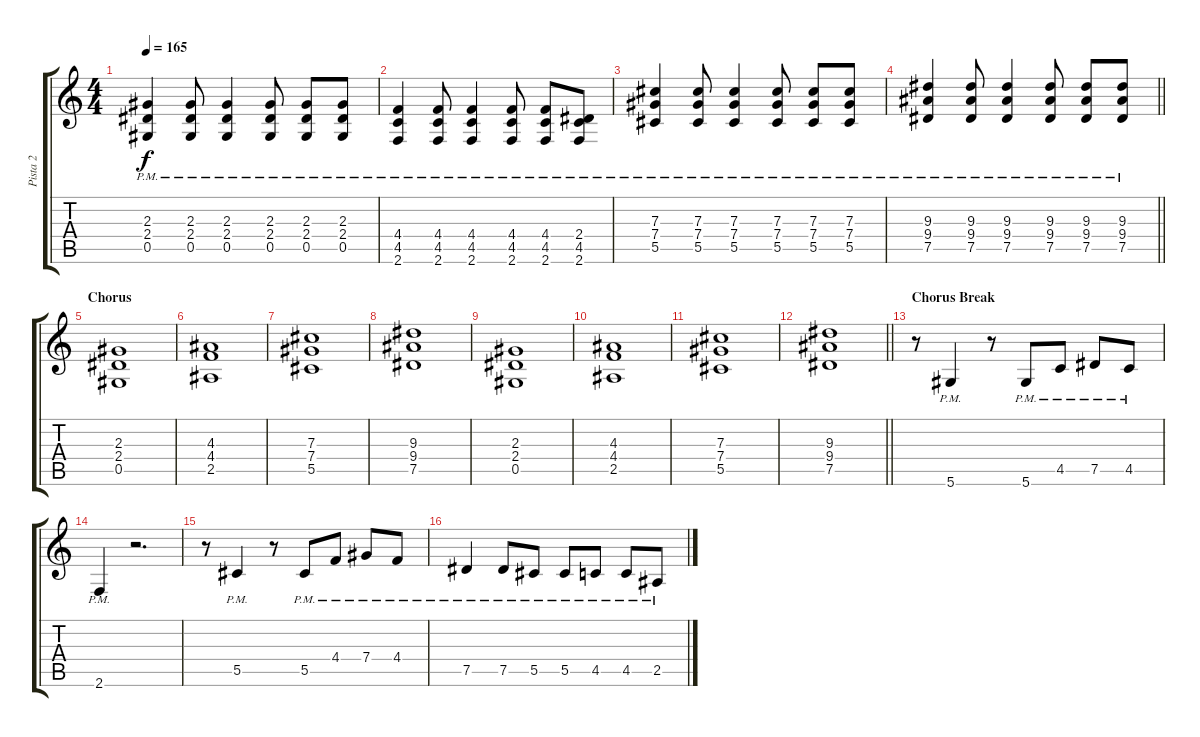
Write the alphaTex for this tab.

\track ("Pista 2" "Pista 2") {instrument overdrivenguitar}
\staff {score tabs}
\tuning (Eb4 Bb3 Gb3 Db3 Ab2 Eb2) {hide}
\ts (4 4)
\tempo 165
\clef g2
\ks c
(2.3{pm} 2.4{pm} 0.5{pm}).4{dy f} (2.3{pm} 2.4{pm} 0.5{pm}).8 (2.3{pm} 2.4{pm} 0.5{pm}).4 (2.3{pm} 2.4{pm} 0.5{pm}).8 (2.3{pm} 2.4{pm} 0.5{pm}).8 (2.3{pm} 2.4{pm} 0.5{pm}).8 |
(4.4{pm} 4.5{pm} 2.6{pm}).4 (4.4{pm} 4.5{pm} 2.6{pm}).8 (4.4{pm} 4.5{pm} 2.6{pm}).4 (4.4{pm} 4.5{pm} 2.6{pm}).8 (4.4{pm} 4.5{pm} 2.6{pm}).8 (2.4{pm} 4.5{pm} 2.6{pm}).8 |
(7.3{pm} 7.4{pm} 5.5{pm}).4 (7.3{pm} 7.4{pm} 5.5{pm}).8 (7.3{pm} 7.4{pm} 5.5{pm}).4 (7.3{pm} 7.4{pm} 5.5{pm}).8 (7.3{pm} 7.4{pm} 5.5{pm}).8 (7.3{pm} 7.4{pm} 5.5{pm}).8 |
\barLineRight lightlight
(9.3{pm} 9.4{pm} 7.5{pm}).4 (9.3{pm} 9.4{pm} 7.5{pm}).8 (9.3{pm} 9.4{pm} 7.5{pm}).4 (9.3{pm} 9.4{pm} 7.5{pm}).8 (9.3{pm} 9.4{pm} 7.5{pm}).8 (9.3{pm} 9.4{pm} 7.5{pm}).8 |
\section ("" "Chorus")
(2.3 2.4 0.5).1 |
(4.3 4.4 2.5).1 |
(7.3 7.4 5.5).1 |
(9.3 9.4 7.5).1 |
(2.3 2.4 0.5).1 |
(4.3 4.4 2.5).1 |
(7.3 7.4 5.5).1 |
\barLineRight lightlight
(9.3 9.4 7.5).1 |
\section ("" "Chorus Break")
r.8 5.6{pm}.4 r.8 5.6{pm}.8 4.5{pm}.8 7.5{pm}.8 4.5{pm}.8 |
2.6{pm}.4 r.2{d} |
r.8 5.5{pm}.4 r.8 5.5{pm}.8 4.4{pm}.8 7.4{pm}.8 4.4{pm}.8 |
7.5{pm}.4 7.5{pm}.8 5.5{pm}.8 5.5{pm}.8 4.5{pm}.8 4.5{pm}.8 2.5{pm}.8
